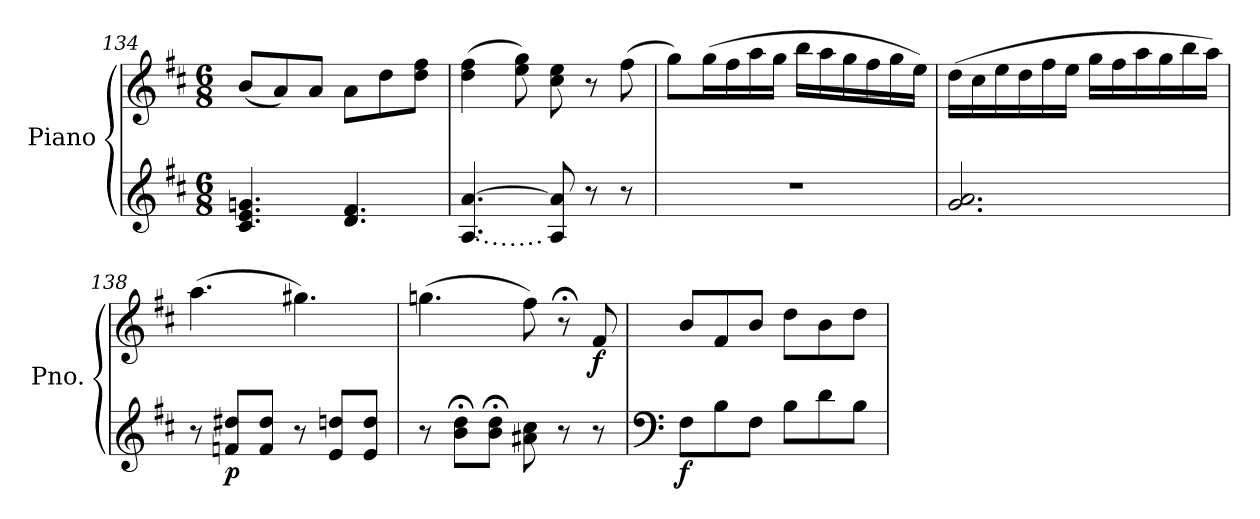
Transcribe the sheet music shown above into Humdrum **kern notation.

**kern	**kern	**dynam
*part1	*part1	*part1
*staff2	*staff1	*staff1/2
*I"Piano	*	*
*I'Pno.	*	*
*clefG2	*clefG2	*
*k[f#c#]	*k[f#c#]	*
*M6/8	*M6/8	*
=134	=134	=134
4.c#/ 4.e/ 4.gn/	(<8b/L	.
.	8a/)	.
.	8a/J	.
4.d/ 4.f#/	8a\L	.
.	8dd\	.
.	8dd\ 8ff#\J	.
=135	=135	=135
!LO:T:n=1:dot	!	!
[4.A/ [4.a/	(>4dd\ 4ff#\	.
.	8ee\ 8gg\)	.
8A/] 8a/]	8cc#\ 8ee\	.
8r	8r	.
8r	(>8ff#\	.
!!LO:LB:g=z
=136	=136	=136
2.r	8gg\L)	.
.	(>16gg\L	.
.	16ff#\	.
.	16aa\	.
.	16gg\JJ	.
.	16bb\LL	.
.	16aa\	.
.	16gg\	.
.	16ff#\	.
.	16gg\	.
.	16ee\JJ)	.
=137	=137	=137
2.g/ 2.a/	(>16dd\LL	.
.	16cc#\	.
.	16ee\	.
.	16dd\	.
.	16ff#\	.
.	16ee\JJ	.
.	16gg\LL	.
.	16ff#\	.
.	16aa\	.
.	16gg\	.
.	16bb\	.
.	16aa\JJ)	.
=138	=138	=138
8r	(>4.aa\	.
!	!	!LO:DY:b=2
8fn/ 8dd#X/L	.	p
8f/ 8dd#/J	.	.
8r	4.gg#X\)	.
8e/ 8ddn/L	.	.
8e/ 8dd/J	.	.
=139	=139	=139
8r	(>4.ggn\	.
8b\;< 8dd\;<L	.	.
8b\;< 8dd\;<J	.	.
8a#X\ 8cc#\	8ff#\)	.
8r	8r;<	.
!	!	!LO:DY:b
8r	8f#/	f
!!LO:PB:g=z
=140	=140	=140
*clefF4	*	*
!	!	!LO:DY:b=2
8F#\L	8b/L	f
8B\	8f#/	.
8F#\J	8b/J	.
8B\L	8dd\L	.
8d\	8b\	.
8B\J	8dd\J	.
=	=	=
*-	*-	*-
